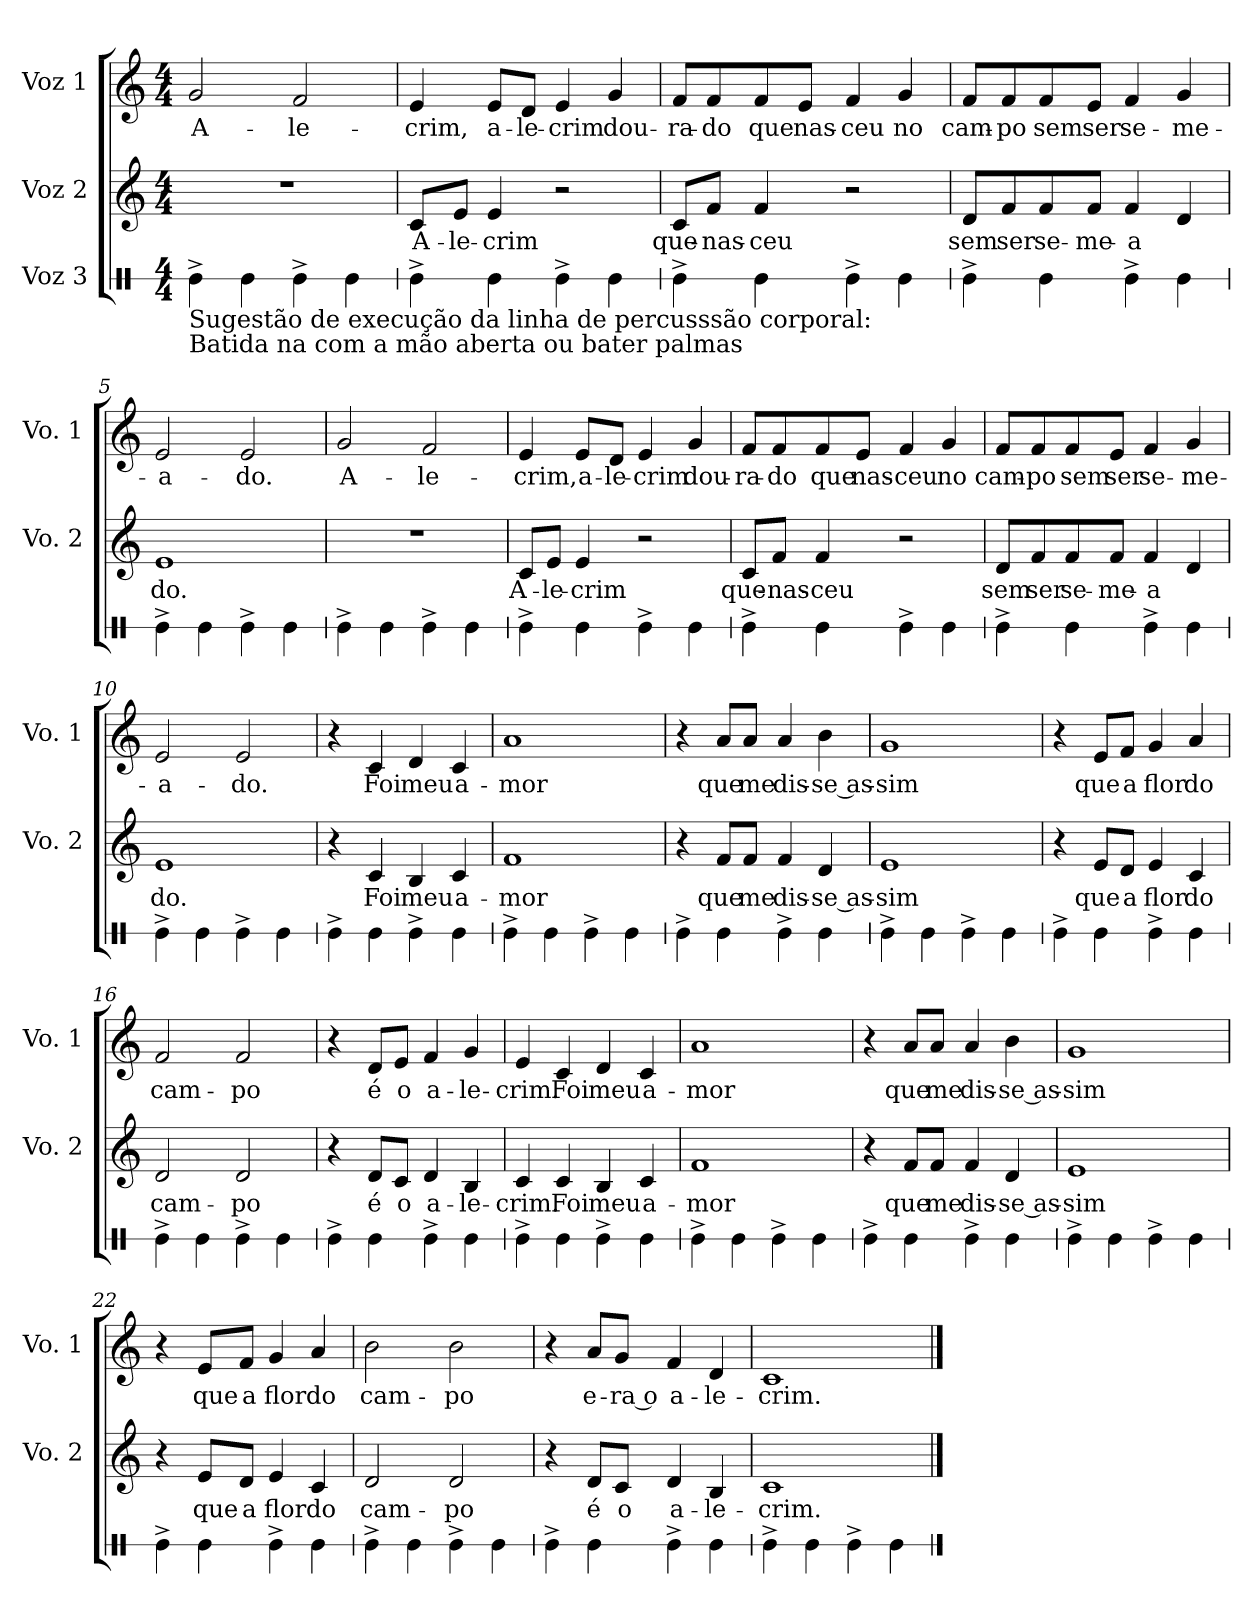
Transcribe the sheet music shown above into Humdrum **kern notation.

**kern	**kern	**text	**kern	**text
*part3	*part2	*part2	*part1	*part1
*staff3	*staff2	*staff2	*staff1	*staff1
*I"Voz 3	*I"Voz 2	*	*I"Voz 1	*
*	*I'Vo. 2	*	*I'Vo. 1	*
*stria1	*	*	*	*
*clefX	*clefG2	*	*clefG2	*
*k[]	*k[]	*	*k[]	*
*M4/4	*M4/4	*	*M4/4	*
*MM120	*MM120	*	*MM120	*
=1	=1	=1	=1	=1
!LO:TX:b:t=Sugestão de execução da linha de percusssão corporal&colon;	!	!	!	!
!LO:TX:b:t=Batida na com a mão aberta ou bater palmas	!	!	!	!
!	!	!	!	!LO:LY:b
4Re^\	1r	.	2g/	A-
4Re\	.	.	.	.
!	!	!	!	!LO:LY:b
4Re^\	.	.	2f/	-le-
4Re\	.	.	.	.
=2	=2	=2	=2	=2
!	!	!LO:LY:b	!	!LO:LY:b
4Re^\	8c/L	A-	4e/	-crim,
!	!	!LO:LY:b	!	!
.	8e/J	-le-	.	.
!	!	!LO:LY:b	!	!LO:LY:b
4Re\	4e/	-crim	8e/L	a-
!	!	!	!	!LO:LY:b
.	.	.	8d/J	-le-
!	!	!	!	!LO:LY:b
4Re^\	2r	.	4e/	-crim
!	!	!	!	!LO:LY:b
4Re\	.	.	4g/	dou-
=3	=3	=3	=3	=3
!	!	!LO:LY:b	!	!LO:LY:b
4Re^\	8c/L	que-	8f/L	-ra-
!	!	!LO:LY:b	!	!LO:LY:b
.	8f/J	-nas-	8f/	-do
!	!	!LO:LY:b	!	!LO:LY:b
4Re\	4f/	-ceu	8f/	que
!	!	!	!	!LO:LY:b
.	.	.	8e/J	nas-
!	!	!	!	!LO:LY:b
4Re^\	2r	.	4f/	-ceu
!	!	!	!	!LO:LY:b
4Re\	.	.	4g/	no
!!LO:LB:g=z
=4	=4	=4	=4	=4
!	!	!LO:LY:b	!	!LO:LY:b
4Re^\	8d/L	sem	8f/L	cam-
!	!	!LO:LY:b	!	!LO:LY:b
.	8f/	ser	8f/	-po
!	!	!LO:LY:b	!	!LO:LY:b
4Re\	8f/	se-	8f/	sem
!	!	!LO:LY:b	!	!LO:LY:b
.	8f/J	-me-	8e/J	ser
!	!	!LO:LY:b	!	!LO:LY:b
4Re^\	4f/	-a	4f/	se-
!	!	!	!	!LO:LY:b
4Re\	4d/	.	4g/	-me-
=5	=5	=5	=5	=5
!	!	!LO:LY:b	!	!LO:LY:b
4Re^\	1e	do.	2e/	-a-
4Re\	.	.	.	.
!	!	!	!	!LO:LY:b
4Re^\	.	.	2e/	-do.
4Re\	.	.	.	.
=6	=6	=6	=6	=6
!	!	!	!	!LO:LY:b
4Re^\	1r	.	2g/	A-
4Re\	.	.	.	.
!	!	!	!	!LO:LY:b
4Re^\	.	.	2f/	-le-
4Re\	.	.	.	.
=7	=7	=7	=7	=7
!	!	!LO:LY:b	!	!LO:LY:b
4Re^\	8c/L	A-	4e/	-crim,
!	!	!LO:LY:b	!	!
.	8e/J	-le-	.	.
!	!	!LO:LY:b	!	!LO:LY:b
4Re\	4e/	-crim	8e/L	a-
!	!	!	!	!LO:LY:b
.	.	.	8d/J	-le-
!	!	!	!	!LO:LY:b
4Re^\	2r	.	4e/	-crim
!	!	!	!	!LO:LY:b
4Re\	.	.	4g/	dou-
!!LO:LB:g=z
=8	=8	=8	=8	=8
!	!	!LO:LY:b	!	!LO:LY:b
4Re^\	8c/L	que-	8f/L	-ra-
!	!	!LO:LY:b	!	!LO:LY:b
.	8f/J	-nas-	8f/	-do
!	!	!LO:LY:b	!	!LO:LY:b
4Re\	4f/	-ceu	8f/	que
!	!	!	!	!LO:LY:b
.	.	.	8e/J	nas-
!	!	!	!	!LO:LY:b
4Re^\	2r	.	4f/	-ceu
!	!	!	!	!LO:LY:b
4Re\	.	.	4g/	no
=9	=9	=9	=9	=9
!	!	!LO:LY:b	!	!LO:LY:b
4Re^\	8d/L	sem	8f/L	cam-
!	!	!LO:LY:b	!	!LO:LY:b
.	8f/	ser	8f/	-po
!	!	!LO:LY:b	!	!LO:LY:b
4Re\	8f/	se-	8f/	sem
!	!	!LO:LY:b	!	!LO:LY:b
.	8f/J	-me-	8e/J	ser
!	!	!LO:LY:b	!	!LO:LY:b
4Re^\	4f/	-a	4f/	se-
!	!	!	!	!LO:LY:b
4Re\	4d/	.	4g/	-me-
=10	=10	=10	=10	=10
!	!	!LO:LY:b	!	!LO:LY:b
4Re^\	1e	do.	2e/	-a-
4Re\	.	.	.	.
!	!	!	!	!LO:LY:b
4Re^\	.	.	2e/	-do.
4Re\	.	.	.	.
=11	=11	=11	=11	=11
4Re^\	4r	.	4r	.
!	!	!LO:LY:b	!	!LO:LY:b
4Re\	4c/	Foi	4c/	Foi
!	!	!LO:LY:b	!	!LO:LY:b
4Re^\	4B/	meu	4d/	meu
!	!	!LO:LY:b	!	!LO:LY:b
4Re\	4c/	a-	4c/	a-
!!LO:PB:g=z
=12	=12	=12	=12	=12
!	!	!LO:LY:b	!	!LO:LY:b
4Re^\	1f	-mor	1a	-mor
4Re\	.	.	.	.
4Re^\	.	.	.	.
4Re\	.	.	.	.
=13	=13	=13	=13	=13
4Re^\	4r	.	4r	.
!	!	!LO:LY:b	!	!LO:LY:b
4Re\	8f/L	que	8a/L	que
!	!	!LO:LY:b	!	!LO:LY:b
.	8f/J	me	8a/J	me
!	!	!LO:LY:b	!	!LO:LY:b
4Re^\	4f/	dis-	4a/	dis-
!	!	!LO:LY:b	!	!LO:LY:b
4Re\	4d/	-se as-	4b\	-se as-
=14	=14	=14	=14	=14
!	!	!LO:LY:b	!	!LO:LY:b
4Re^\	1e	-sim	1g	-sim
4Re\	.	.	.	.
4Re^\	.	.	.	.
4Re\	.	.	.	.
=15	=15	=15	=15	=15
4Re^\	4r	.	4r	.
!	!	!LO:LY:b	!	!LO:LY:b
4Re\	8e/L	que	8e/L	que
!	!	!LO:LY:b	!	!LO:LY:b
.	8d/J	a	8f/J	a
!	!	!LO:LY:b	!	!LO:LY:b
4Re^\	4e/	flor	4g/	flor
!	!	!LO:LY:b	!	!LO:LY:b
4Re\	4c/	do	4a/	do
=16	=16	=16	=16	=16
!	!	!LO:LY:b	!	!LO:LY:b
4Re^\	2d/	cam-	2f/	cam-
4Re\	.	.	.	.
!	!	!LO:LY:b	!	!LO:LY:b
4Re^\	2d/	-po	2f/	-po
4Re\	.	.	.	.
=17	=17	=17	=17	=17
4Re^\	4r	.	4r	.
!	!	!LO:LY:b	!	!LO:LY:b
4Re\	8d/L	é	8d/L	é
!	!	!LO:LY:b	!	!LO:LY:b
.	8c/J	o	8e/J	o
!	!	!LO:LY:b	!	!LO:LY:b
4Re^\	4d/	a-	4f/	a-
!	!	!LO:LY:b	!	!LO:LY:b
4Re\	4B/	-le-	4g/	-le-
!!LO:LB:g=z
=18	=18	=18	=18	=18
!	!	!LO:LY:b	!	!LO:LY:b
4Re^\	4c/	-crim.	4e/	-crim.
!	!	!LO:LY:b	!	!LO:LY:b
4Re\	4c/	Foi	4c/	Foi
!	!	!LO:LY:b	!	!LO:LY:b
4Re^\	4B/	meu	4d/	meu
!	!	!LO:LY:b	!	!LO:LY:b
4Re\	4c/	a-	4c/	a-
=19	=19	=19	=19	=19
!	!	!LO:LY:b	!	!LO:LY:b
4Re^\	1f	-mor	1a	-mor
4Re\	.	.	.	.
4Re^\	.	.	.	.
4Re\	.	.	.	.
=20	=20	=20	=20	=20
4Re^\	4r	.	4r	.
!	!	!LO:LY:b	!	!LO:LY:b
4Re\	8f/L	que	8a/L	que
!	!	!LO:LY:b	!	!LO:LY:b
.	8f/J	me	8a/J	me
!	!	!LO:LY:b	!	!LO:LY:b
4Re^\	4f/	dis-	4a/	dis-
!	!	!LO:LY:b	!	!LO:LY:b
4Re\	4d/	-se as-	4b\	-se as-
=21	=21	=21	=21	=21
!	!	!LO:LY:b	!	!LO:LY:b
4Re^\	1e	-sim	1g	-sim
4Re\	.	.	.	.
4Re^\	.	.	.	.
4Re\	.	.	.	.
=22	=22	=22	=22	=22
4Re^\	4r	.	4r	.
!	!	!LO:LY:b	!	!LO:LY:b
4Re\	8e/L	que	8e/L	que
!	!	!LO:LY:b	!	!LO:LY:b
.	8d/J	a	8f/J	a
!	!	!LO:LY:b	!	!LO:LY:b
4Re^\	4e/	flor	4g/	flor
!	!	!LO:LY:b	!	!LO:LY:b
4Re\	4c/	do	4a/	do
!!LO:LB:g=z
=23	=23	=23	=23	=23
!	!	!LO:LY:b	!	!LO:LY:b
4Re^\	2d/	cam-	2b\	cam-
4Re\	.	.	.	.
!	!	!LO:LY:b	!	!LO:LY:b
4Re^\	2d/	-po	2b\	-po
4Re\	.	.	.	.
=24	=24	=24	=24	=24
4Re^\	4r	.	4r	.
!	!	!LO:LY:b	!	!LO:LY:b
4Re\	8d/L	é	8a/L	e-
!	!	!LO:LY:b	!	!LO:LY:b
.	8c/J	o	8g/J	-ra o
!	!	!LO:LY:b	!	!LO:LY:b
4Re^\	4d/	a-	4f/	a-
!	!	!LO:LY:b	!	!LO:LY:b
4Re\	4B/	-le-	4d/	-le-
=25	=25	=25	=25	=25
!	!	!LO:LY:b	!	!LO:LY:b
4Re^\	1c	-crim.	1c	-crim.
4Re\	.	.	.	.
4Re^\	.	.	.	.
4Re\	.	.	.	.
==	==	==	==	==
*-	*-	*-	*-	*-
